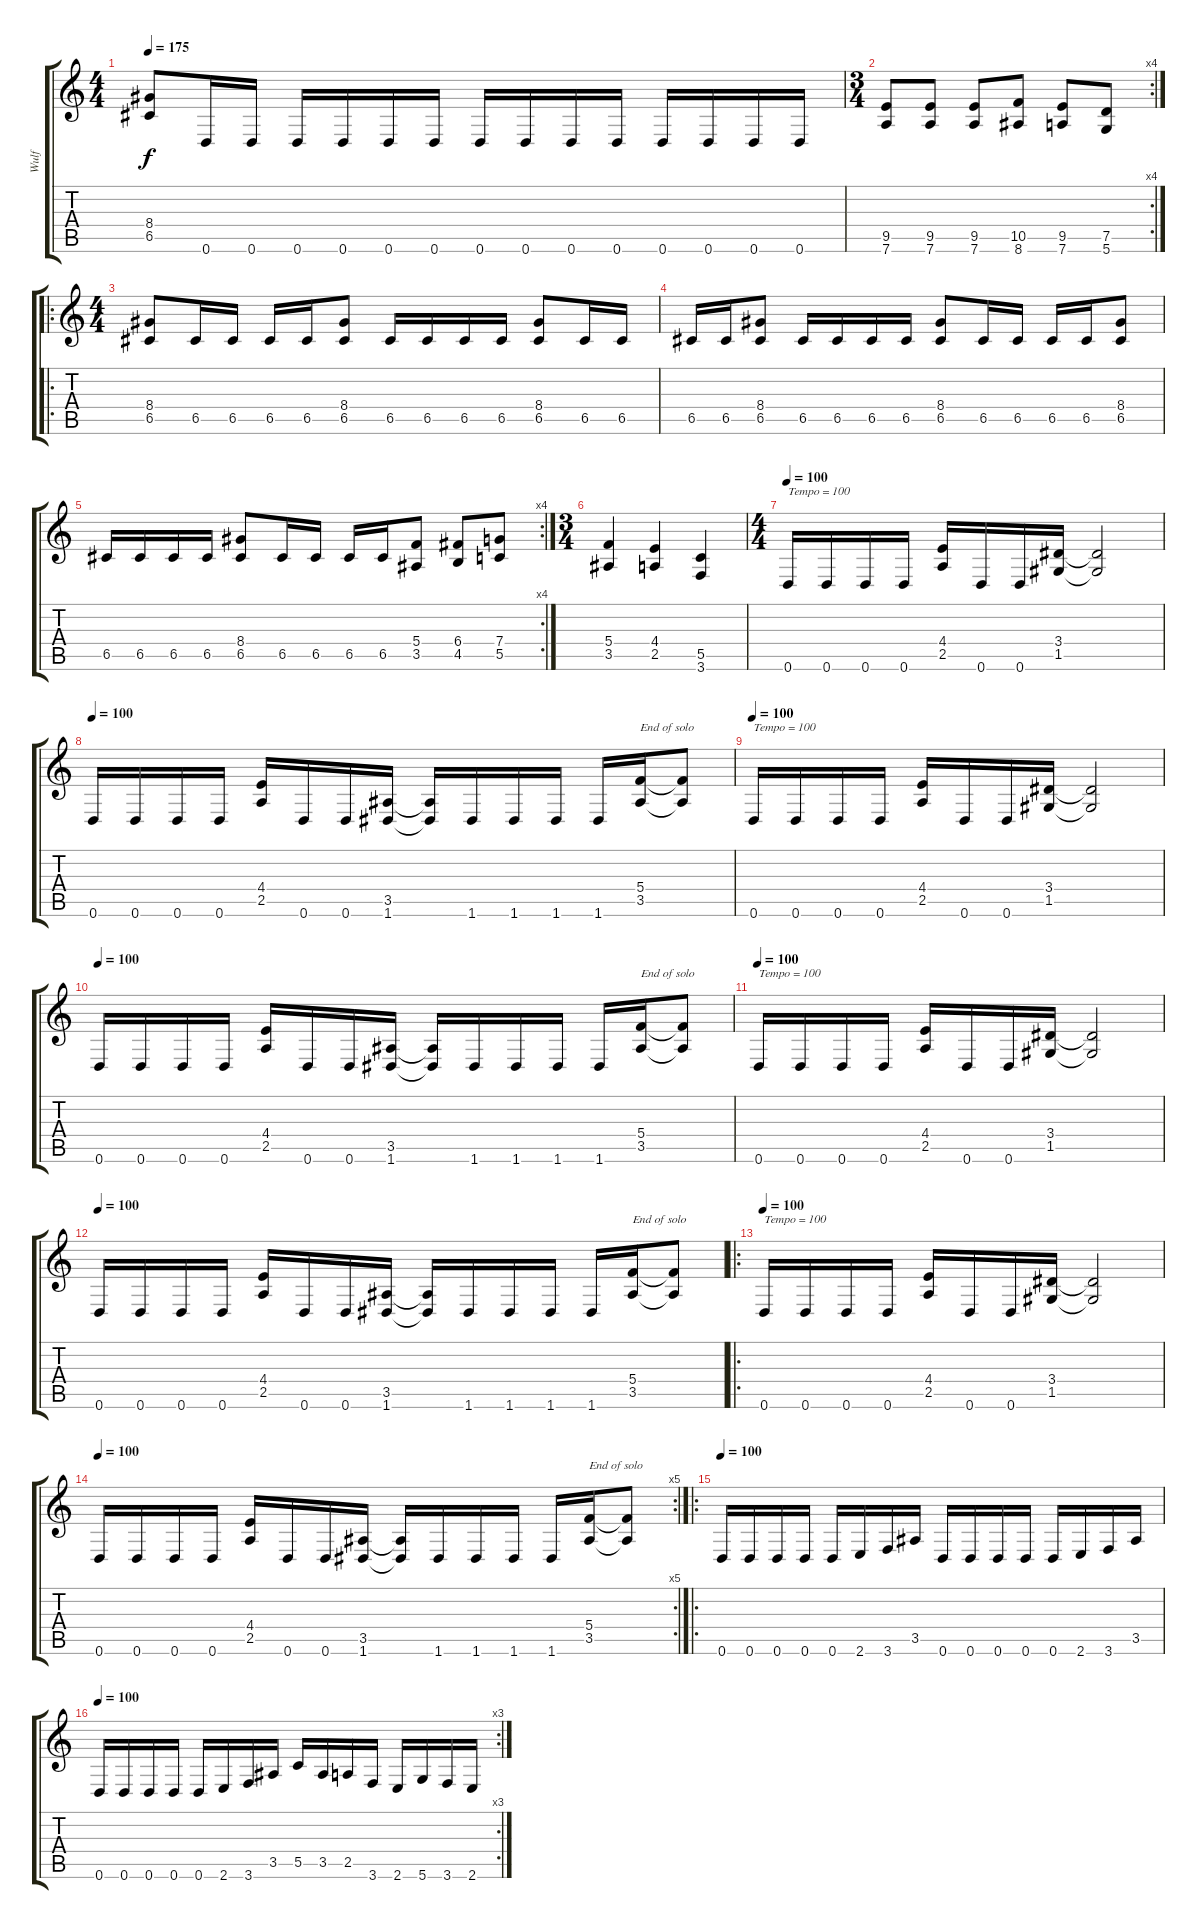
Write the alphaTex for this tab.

\track ("Wulf" "Wulf") {instrument distortionguitar}
\staff {score tabs}
\tuning (D4 A3 F3 C3 G2 D2) {hide}
\ts (4 4)
\tempo 175
\clef g2
\ks c
(8.4 6.5).8{dy f} 0.6.16 0.6.16 0.6.16 0.6.16 0.6.16 0.6.16 0.6.16 0.6.16 0.6.16 0.6.16 0.6.16 0.6.16 0.6.16 0.6.16 |
\rc 4
\ts (3 4)
(9.5 7.6).8 (9.5 7.6).8 (9.5 7.6).8 (10.5 8.6).8 (9.5 7.6).8 (7.5 5.6).8 |
\ro
\ts (4 4)
(8.4 6.5).8 6.5.16 6.5.16 6.5.16 6.5.16 (8.4 6.5).8 6.5.16 6.5.16 6.5.16 6.5.16 (8.4 6.5).8 6.5.16 6.5.16 |
6.5.16 6.5.16 (8.4 6.5).8 6.5.16 6.5.16 6.5.16 6.5.16 (8.4 6.5).8 6.5.16 6.5.16 6.5.16 6.5.16 (8.4 6.5).8 |
\rc 4
6.5.16 6.5.16 6.5.16 6.5.16 (8.4 6.5).8 6.5.16 6.5.16 6.5.16 6.5.16 (5.4 3.5).8 (6.4 4.5).8 (7.4 5.5).8 |
\ts (3 4)
(5.4 3.5).4 (4.4 2.5).4 (5.5 3.6).4 |
\ts (4 4)
\tempo 100
0.6.16{txt "Tempo = 100"} 0.6.16 0.6.16 0.6.16 (4.4 2.5).16 0.6.16 0.6.16 (3.4 1.5).16 (3.4{t} 1.5{t}).2 |
\tempo 100
0.6.16 0.6.16 0.6.16 0.6.16 (4.4 2.5).16 0.6.16 0.6.16 (3.5 1.6).16 (3.5{t} 1.6{t}).16 1.6.16 1.6.16 1.6.16 1.6.16 (5.4 3.5).16{txt "End of solo"} (5.4{t} 3.5{t}).8 |
\tempo 100
0.6.16{txt "Tempo = 100"} 0.6.16 0.6.16 0.6.16 (4.4 2.5).16 0.6.16 0.6.16 (3.4 1.5).16 (3.4{t} 1.5{t}).2 |
\tempo 100
0.6.16 0.6.16 0.6.16 0.6.16 (4.4 2.5).16 0.6.16 0.6.16 (3.5 1.6).16 (3.5{t} 1.6{t}).16 1.6.16 1.6.16 1.6.16 1.6.16 (5.4 3.5).16{txt "End of solo"} (5.4{t} 3.5{t}).8 |
\tempo 100
0.6.16{txt "Tempo = 100"} 0.6.16 0.6.16 0.6.16 (4.4 2.5).16 0.6.16 0.6.16 (3.4 1.5).16 (3.4{t} 1.5{t}).2 |
\tempo 100
0.6.16 0.6.16 0.6.16 0.6.16 (4.4 2.5).16 0.6.16 0.6.16 (3.5 1.6).16 (3.5{t} 1.6{t}).16 1.6.16 1.6.16 1.6.16 1.6.16 (5.4 3.5).16{txt "End of solo"} (5.4{t} 3.5{t}).8 |
\ro
\tempo 100
0.6.16{txt "Tempo = 100"} 0.6.16 0.6.16 0.6.16 (4.4 2.5).16 0.6.16 0.6.16 (3.4 1.5).16 (3.4{t} 1.5{t}).2 |
\rc 5
\tempo 100
0.6.16 0.6.16 0.6.16 0.6.16 (4.4 2.5).16 0.6.16 0.6.16 (3.5 1.6).16 (3.5{t} 1.6{t}).16 1.6.16 1.6.16 1.6.16 1.6.16 (5.4 3.5).16{txt "End of solo"} (5.4{t} 3.5{t}).8 |
\ro
\tempo 100
0.6.16 0.6.16 0.6.16 0.6.16 0.6.16 2.6.16 3.6.16 3.5.16 0.6.16 0.6.16 0.6.16 0.6.16 0.6.16 2.6.16 3.6.16 3.5.16 |
\rc 3
\tempo 100
0.6.16 0.6.16 0.6.16 0.6.16 0.6.16 2.6.16 3.6.16 3.5.16 5.5.16 3.5.16 2.5.16 3.6.16 2.6.16 5.6.16 3.6.16 2.6.16
